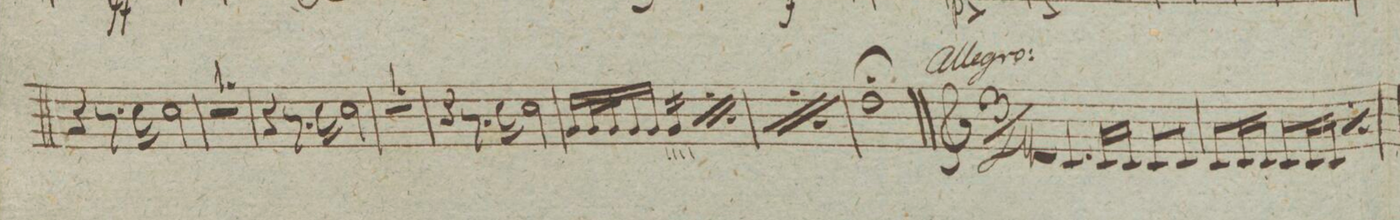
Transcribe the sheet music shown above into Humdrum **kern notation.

**kern	**dynam
*I"Corno 1mo. in C:	*
*clefG2	*
*k[]	*
*met(c)	*
*M4/4	*
4r	.
8.r	.
16cc\	.
2cc\	.
=16	=16
1r	.
=17	=17
4r	.
8.r	.
16cc\	.
2cc\	.
=18	=18
1r	.
=19	=19
4r	.
8.r	.
16cc\	.
2cc\	.
=20	=20
16g/LL	.
32g/L	.
32g/J	.
16g/	.
16g/JJ	.
*tremolo	*
16g/LL	.
16g/	.
16g/	.
16g/JJ	.
*Xtremolo	*
*rep	*
16g/LL	.
32g/L	.
32g/J	.
16g/	.
16g/JJ	.
*tremolo	*
16g/LL	.
16g/	.
16g/	.
16g/JJ	.
*Xrep	*
*Xtremolo	*
=21	=21
*rep	*
16g/LL	.
32g/L	.
32g/J	.
16g/	.
16g/JJ	.
*tremolo	*
16g/LL	.
16g/	.
16g/	.
16g/JJ	.
*Xtremolo	*
16g/LL	.
32g/L	.
32g/J	.
16g/	.
16g/JJ	.
*tremolo	*
16g/LL	.
16g/	.
16g/	.
16g/JJ	.
*Xrep	*
*Xtremolo	*
=22	=22
1dd\;	.
=23||	=23||
*M3/4	*
4.c/	.
16c/LL	.
16c/JJ	.
8c/L	.
8c/J	.
=24	=24
8c/L	.
16c/L	.
16c/JJ	.
8c/L	.
16c/L	.
16c/JJ	.
*rep	*
8c/L	.
16c/L	.
16c/JJ	.
*Xrep	*
=25	=25
*-	*-
